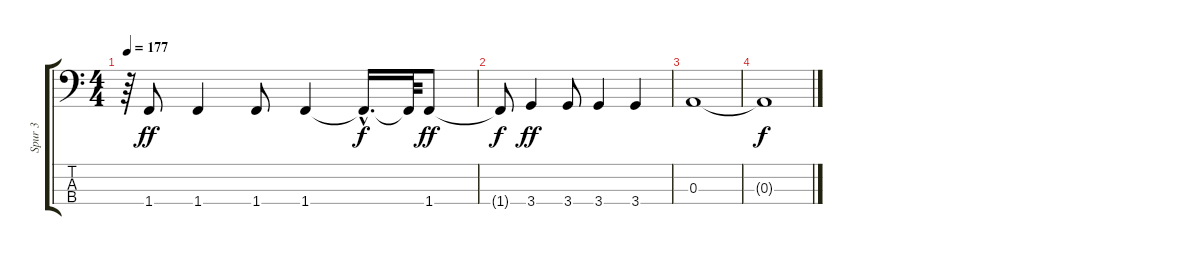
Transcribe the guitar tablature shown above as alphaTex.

\track ("Spur 3" "Spur 3") {instrument electricbassfinger}
\staff {score tabs}
\tuning (G2 D2 A1 E1) {hide}
\ts (4 4)
\tempo 177
\clef f4
\ks c
r.64{dy ff} 1.4.8 1.4.4 1.4.8 1.4.4 1.4{hac t}.16{d dy f} 1.4{t}.64 1.4.8{dy ff} |
1.4{t}.8{dy f} 3.4.4{dy ff} 3.4.8 3.4.4 3.4.4 |
0.3.1 |
0.3{t}.1{dy f}
